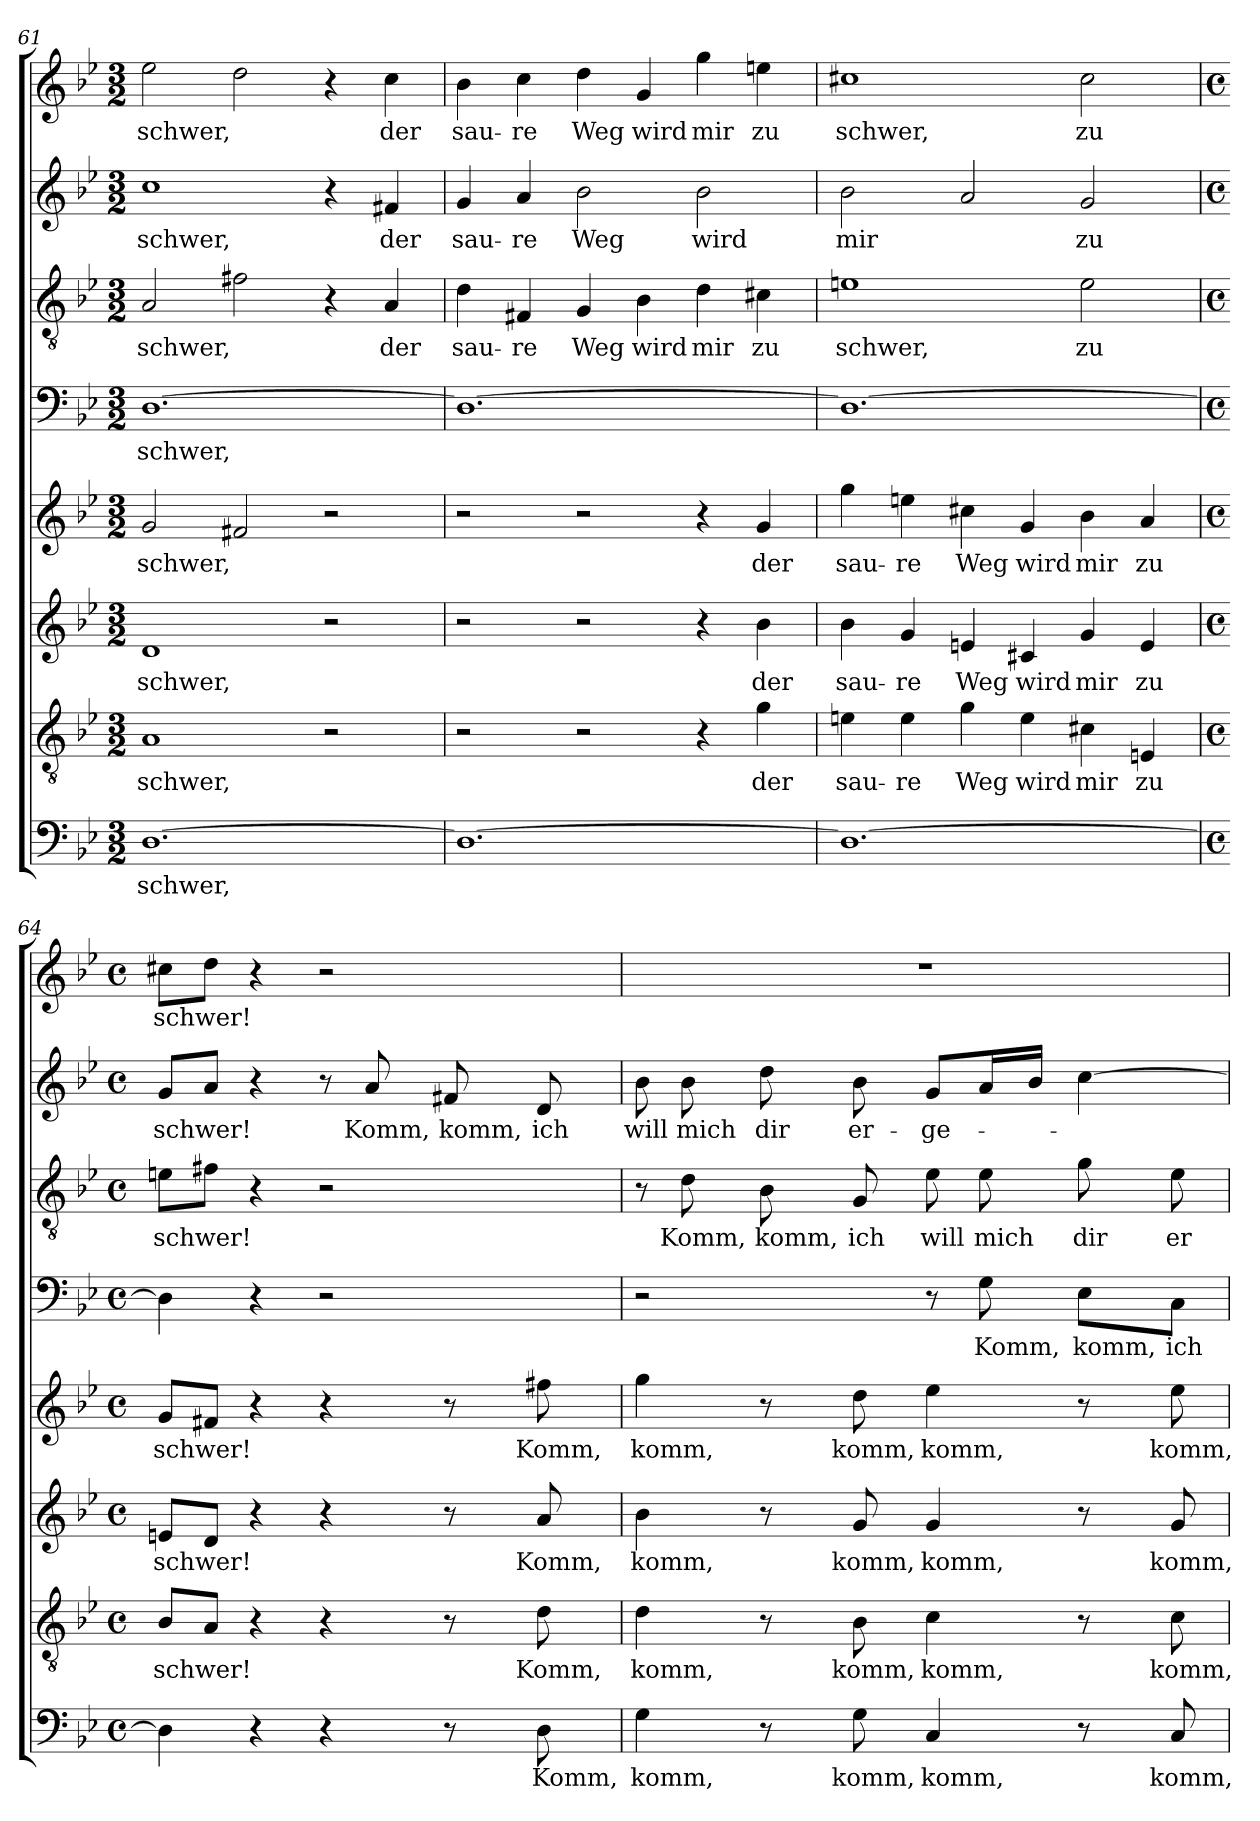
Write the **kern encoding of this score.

**kern	**text	**kern	**text	**kern	**text	**kern	**text	**kern	**text	**kern	**text	**kern	**text	**kern	**text
*part8	*part8	*part7	*part7	*part6	*part6	*part5	*part5	*part4	*part4	*part3	*part3	*part2	*part2	*part1	*part1
*staff8	*staff8	*staff7	*staff7	*staff6	*staff6	*staff5	*staff5	*staff4	*staff4	*staff3	*staff3	*staff2	*staff2	*staff1	*staff1
*clefF4	*	*clefGv2	*	*clefG2	*	*clefG2	*	*clefF4	*	*clefGv2	*	*clefG2	*	*clefG2	*
*k[b-e-]	*	*k[b-e-]	*	*k[b-e-]	*	*k[b-e-]	*	*k[b-e-]	*	*k[b-e-]	*	*k[b-e-]	*	*k[b-e-]	*
*B-:	*	*B-:	*	*B-:	*	*B-:	*	*B-:	*	*B-:	*	*B-:	*	*B-:	*
*M3/2	*	*M3/2	*	*M3/2	*	*M3/2	*	*M3/2	*	*M3/2	*	*M3/2	*	*M3/2	*
=61	=61	=61	=61	=61	=61	=61	=61	=61	=61	=61	=61	=61	=61	=61	=61
!	!LO:LY:b	!	!LO:LY:b	!	!LO:LY:b	!	!LO:LY:b	!	!LO:LY:b	!	!LO:LY:b	!	!LO:LY:b	!	!LO:LY:b
[1.D	schwer,	1A	schwer,	1d	schwer,	2g/	schwer,	[1.D	schwer,	2A/	schwer,	1cc	schwer,	2ee-\	schwer,
.	.	.	.	.	.	2f#X/	.	.	.	2f#X\	.	.	.	2dd\	.
.	.	2r	.	2r	.	2r	.	.	.	4r	.	4r	.	4r	.
!	!	!	!	!	!	!	!	!	!	!	!LO:LY:b	!	!LO:LY:b	!	!LO:LY:b
.	.	.	.	.	.	.	.	.	.	4A/	der	4f#X/	der	4cc\	der
=62	=62	=62	=62	=62	=62	=62	=62	=62	=62	=62	=62	=62	=62	=62	=62
!	!	!	!	!	!	!	!	!	!	!	!LO:LY:b	!	!LO:LY:b	!	!LO:LY:b
1.D_	.	2r	.	2r	.	2r	.	1.D_	.	4d\	sau-	4g/	sau-	4b-\	sau-
!	!	!	!	!	!	!	!	!	!	!	!LO:LY:b	!	!LO:LY:b	!	!LO:LY:b
.	.	.	.	.	.	.	.	.	.	4F#X/	-re	4a/	-re	4cc\	-re
!	!	!	!	!	!	!	!	!	!	!	!LO:LY:b	!	!LO:LY:b	!	!LO:LY:b
.	.	2r	.	2r	.	2r	.	.	.	4G/	Weg	2b-\	Weg	4dd\	Weg
!	!	!	!	!	!	!	!	!	!	!	!LO:LY:b	!	!	!	!LO:LY:b
.	.	.	.	.	.	.	.	.	.	4B-\	wird	.	.	4g/	wird
!	!	!	!	!	!	!	!	!	!	!	!LO:LY:b	!	!LO:LY:b	!	!LO:LY:b
.	.	4r	.	4r	.	4r	.	.	.	4d\	mir	2b-\	wird	4gg\	mir
!	!	!	!LO:LY:b	!	!LO:LY:b	!	!LO:LY:b	!	!	!	!LO:LY:b	!	!	!	!LO:LY:b
.	.	4g\	der	4b-\	der	4g/	der	.	.	4c#X\	zu	.	.	4een\	zu
=63	=63	=63	=63	=63	=63	=63	=63	=63	=63	=63	=63	=63	=63	=63	=63
!	!	!	!LO:LY:b	!	!LO:LY:b	!	!LO:LY:b	!	!	!	!LO:LY:b	!	!LO:LY:b	!	!LO:LY:b
1.D_	.	4en\	sau-	4b-\	sau-	4gg\	sau-	1.D_	.	1en	schwer,	2b-\	mir	1cc#X	schwer,
!	!	!	!LO:LY:b	!	!LO:LY:b	!	!LO:LY:b	!	!	!	!	!	!	!	!
.	.	4e\	-re	4g/	-re	4een\	-re	.	.	.	.	.	.	.	.
!	!	!	!LO:LY:b	!	!LO:LY:b	!	!LO:LY:b	!	!	!	!	!	!	!	!
.	.	4g\	Weg	4en/	Weg	4cc#X\	Weg	.	.	.	.	2a/	.	.	.
!	!	!	!LO:LY:b	!	!LO:LY:b	!	!LO:LY:b	!	!	!	!	!	!	!	!
.	.	4e\	wird	4c#X/	wird	4g/	wird	.	.	.	.	.	.	.	.
!	!	!	!LO:LY:b	!	!LO:LY:b	!	!LO:LY:b	!	!	!	!LO:LY:b	!	!LO:LY:b	!	!LO:LY:b
.	.	4c#X\	mir	4g/	mir	4b-\	mir	.	.	2e\	zu	2g/	zu	2cc#\	zu
!	!	!	!LO:LY:b	!	!LO:LY:b	!	!LO:LY:b	!	!	!	!	!	!	!	!
.	.	4En/	zu	4e/	zu	4a/	zu	.	.	.	.	.	.	.	.
!!LO:PB:g=z
=64	=64	=64	=64	=64	=64	=64	=64	=64	=64	=64	=64	=64	=64	=64	=64
*M4/4	*	*M4/4	*	*M4/4	*	*M4/4	*	*M4/4	*	*M4/4	*	*M4/4	*	*M4/4	*
*met(c)	*	*met(c)	*	*met(c)	*	*met(c)	*	*met(c)	*	*met(c)	*	*met(c)	*	*met(c)	*
!	!	!	!LO:LY:b	!	!LO:LY:b	!	!LO:LY:b	!	!	!	!LO:LY:b	!	!LO:LY:b	!	!LO:LY:b
4D\]	.	8B-/L	schwer!	8en/L	schwer!	8g/L	schwer!	4D\]	.	8en\L	schwer!	8g/L	schwer!	8cc#X\L	schwer!
.	.	8A/J	.	8d/J	.	8f#X/J	.	.	.	8f#X\J	.	8a/J	.	8dd\J	.
4r	.	4r	.	4r	.	4r	.	4r	.	4r	.	4r	.	4r	.
4r	.	4r	.	4r	.	4r	.	2r	.	2r	.	8r	.	2r	.
!	!	!	!	!	!	!	!	!	!	!	!	!	!LO:LY:b	!	!
.	.	.	.	.	.	.	.	.	.	.	.	8a/	Komm,	.	.
!	!	!	!	!	!	!	!	!	!	!	!	!	!LO:LY:b	!	!
8r	.	8r	.	8r	.	8r	.	.	.	.	.	8f#X/	komm,	.	.
!	!LO:LY:b	!	!LO:LY:b	!	!LO:LY:b	!	!LO:LY:b	!	!	!	!	!	!LO:LY:b	!	!
8D\	Komm,	8d\	Komm,	8a/	Komm,	8ff#X\	Komm,	.	.	.	.	8d/	ich	.	.
=65	=65	=65	=65	=65	=65	=65	=65	=65	=65	=65	=65	=65	=65	=65	=65
!	!LO:LY:b	!	!LO:LY:b	!	!LO:LY:b	!	!LO:LY:b	!	!	!	!	!	!LO:LY:b	!	!
4G\	komm,	4d\	komm,	4b-\	komm,	4gg\	komm,	2r	.	8r	.	8b-\	will	1r	.
!	!	!	!	!	!	!	!	!	!	!	!LO:LY:b	!	!LO:LY:b	!	!
.	.	.	.	.	.	.	.	.	.	8d\	Komm,	8b-\	mich	.	.
!	!	!	!	!	!	!	!	!	!	!	!LO:LY:b	!	!LO:LY:b	!	!
8r	.	8r	.	8r	.	8r	.	.	.	8B-\	komm,	8dd\	dir	.	.
!	!LO:LY:b	!	!LO:LY:b	!	!LO:LY:b	!	!LO:LY:b	!	!	!	!LO:LY:b	!	!LO:LY:b	!	!
8G\	komm,	8B-\	komm,	8g/	komm,	8dd\	komm,	.	.	8G/	ich	8b-\	er-	.	.
!	!LO:LY:b	!	!LO:LY:b	!	!LO:LY:b	!	!LO:LY:b	!	!	!	!LO:LY:b	!	!LO:LY:b	!	!
4C/	komm,	4c\	komm,	4g/	komm,	4ee-\	komm,	8r	.	8e-\	will	8g/L	-ge-	.	.
!	!	!	!	!	!	!	!	!	!LO:LY:b	!	!LO:LY:b	!	!	!	!
.	.	.	.	.	.	.	.	8G\	Komm,	8e-\	mich	16a/L	.	.	.
.	.	.	.	.	.	.	.	.	.	.	.	16b-/JJ	.	.	.
!	!	!	!	!	!	!	!	!	!LO:LY:b	!	!LO:LY:b	!	!	!	!
8r	.	8r	.	8r	.	8r	.	8E-\L	komm,	8g\	dir	[4cc\	.	.	.
!	!LO:LY:b	!	!LO:LY:b	!	!LO:LY:b	!	!LO:LY:b	!	!LO:LY:b	!	!LO:LY:b	!	!	!	!
8C/	komm,	8c\	komm,	8g/	komm,	8ee-\	komm,	8C\J	ich	8e-\	er-	.	.	.	.
=	=	=	=	=	=	=	=	=	=	=	=	=	=	=	=
*-	*-	*-	*-	*-	*-	*-	*-	*-	*-	*-	*-	*-	*-	*-	*-
